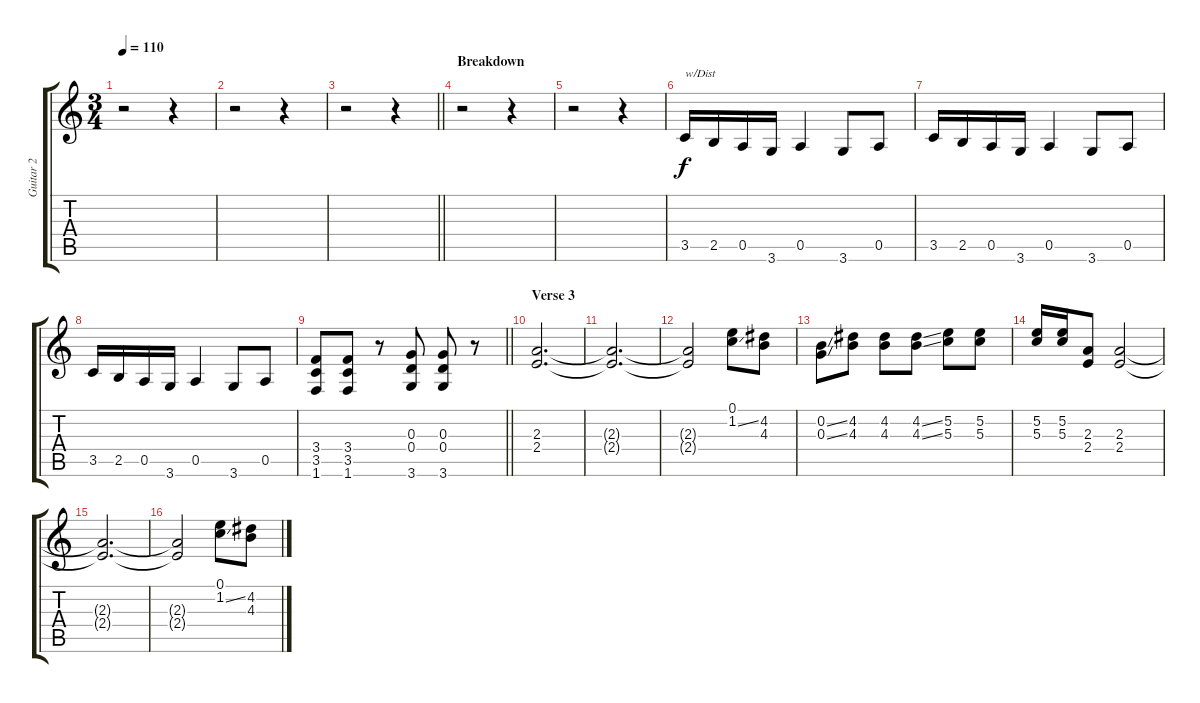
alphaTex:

\track ("Guitar 2" "Guitar 2") {instrument acousticguitarsteel}
\staff {score tabs}
\tuning (E4 B3 G3 D3 A2 E2) {hide}
\ts (3 4)
\tempo 110
\clef g2
\ks c
r.2{dy f} r.4 |
r.2 r.4 |
\barLineRight lightlight
r.2 r.4 |
\section ("" "Breakdown")
r.2 r.4 |
r.2 r.4 |
3.5.16{txt "w/Dist" instrument distortionguitar} 2.5.16 0.5.16 3.6.16 0.5.4 3.6.8 0.5.8 |
3.5.16 2.5.16 0.5.16 3.6.16 0.5.4 3.6.8 0.5.8 |
3.5.16 2.5.16 0.5.16 3.6.16 0.5.4 3.6.8 0.5.8 |
\barLineRight lightlight
(3.4 3.5 1.6).8 (3.4 3.5 1.6).8 r.8 (0.3 0.4 3.6).8 (0.3 0.4 3.6).8 r.8 |
\section ("" "Verse 3")
(2.3 2.4).2{d} |
(2.3{t} 2.4{t}).2{d} |
(2.3{t} 2.4{t}).2 (0.1 1.2{ss}).8 (4.2 4.3).8 |
(0.2{ss} 0.3{ss}).8 (4.2 4.3).8 (4.2 4.3).8 (4.2{ss} 4.3{ss}).8 (5.2 5.3).8 (5.2 5.3).8 |
(5.2 5.3).16 (5.2 5.3).16 (2.3 2.4).8 (2.3 2.4).2 |
(2.3{t} 2.4{t}).2{d} |
(2.3{t} 2.4{t}).2 (0.1 1.2{ss}).8 (4.2 4.3).8
